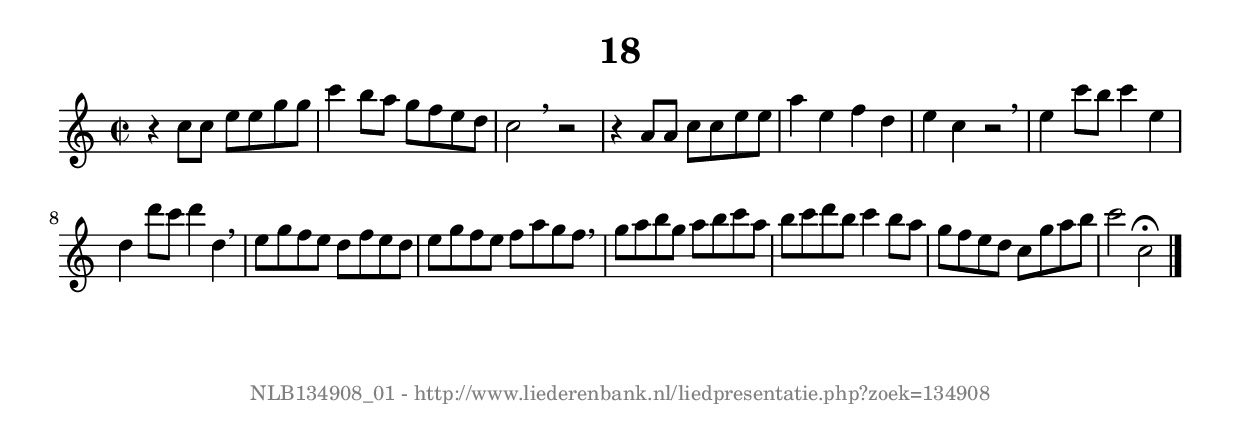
%
% produced by wce2krn 1.64 (7 June 2014)
%
\version"2.16"
#(append! paper-alist '(("long" . (cons (* 210 mm) (* 2000 mm)))))
#(set-default-paper-size "long")
sb = {\breathe}
mBreak = {\breathe }
bBreak = {\breathe }
x = {\once\override NoteHead #'style = #'cross }
gl=\glissando
itime={\override Staff.TimeSignature #'stencil = ##f }
ficta = {\once\set suggestAccidentals = ##t}
fine = {\once\override Score.RehearsalMark #'self-alignment-X = #1 \mark \markup {\italic{Fine}}}
dc = {\once\override Score.RehearsalMark #'self-alignment-X = #1 \mark \markup {\italic{D.C.}}}
dcf = {\once\override Score.RehearsalMark #'self-alignment-X = #1 \mark \markup {\italic{D.C. al Fine}}}
dcc = {\once\override Score.RehearsalMark #'self-alignment-X = #1 \mark \markup {\italic{D.C. al Coda}}}
ds = {\once\override Score.RehearsalMark #'self-alignment-X = #1 \mark \markup {\italic{D.S.}}}
dsf = {\once\override Score.RehearsalMark #'self-alignment-X = #1 \mark \markup {\italic{D.S. al Fine}}}
dsc = {\once\override Score.RehearsalMark #'self-alignment-X = #1 \mark \markup {\italic{D.S. al Coda}}}
pv = {\set Score.repeatCommands = #'((volta "1"))}
sv = {\set Score.repeatCommands = #'((volta "2"))}
tv = {\set Score.repeatCommands = #'((volta "3"))}
qv = {\set Score.repeatCommands = #'((volta "4"))}
xv = {\set Score.repeatCommands = #'((volta #f))}
\header{ tagline = ""
title = "18"
}
\score {{
\key c \major
\relative g'
{
\set melismaBusyProperties = #'()
\time 2/2
\tempo 4=120
\override Score.MetronomeMark #'transparent = ##t
\override Score.RehearsalMark #'break-visibility = #(vector #t #t #f)
r4 c8 c e e g g c4 b8 a g f e d c2 \sb r r4 a8 a c c e e a4 e f d e c r2 \mBreak \bar "|"
e4 c'8 b c4 e, d d'8 c d4 d, \sb e8 g f e d f e d e g f e f a g f \sb g a b g a b c a b c d b c4 b8 a g f e d c g' a b c2 c,^\fermata \bar "|."
 }}
 \midi { }
 \layout {
            indent = 0.0\cm
}
}
\markup { \vspace #0 } \markup { \with-color #grey \fill-line { \center-column { \smaller "NLB134908_01 - http://www.liederenbank.nl/liedpresentatie.php?zoek=134908" } } }
